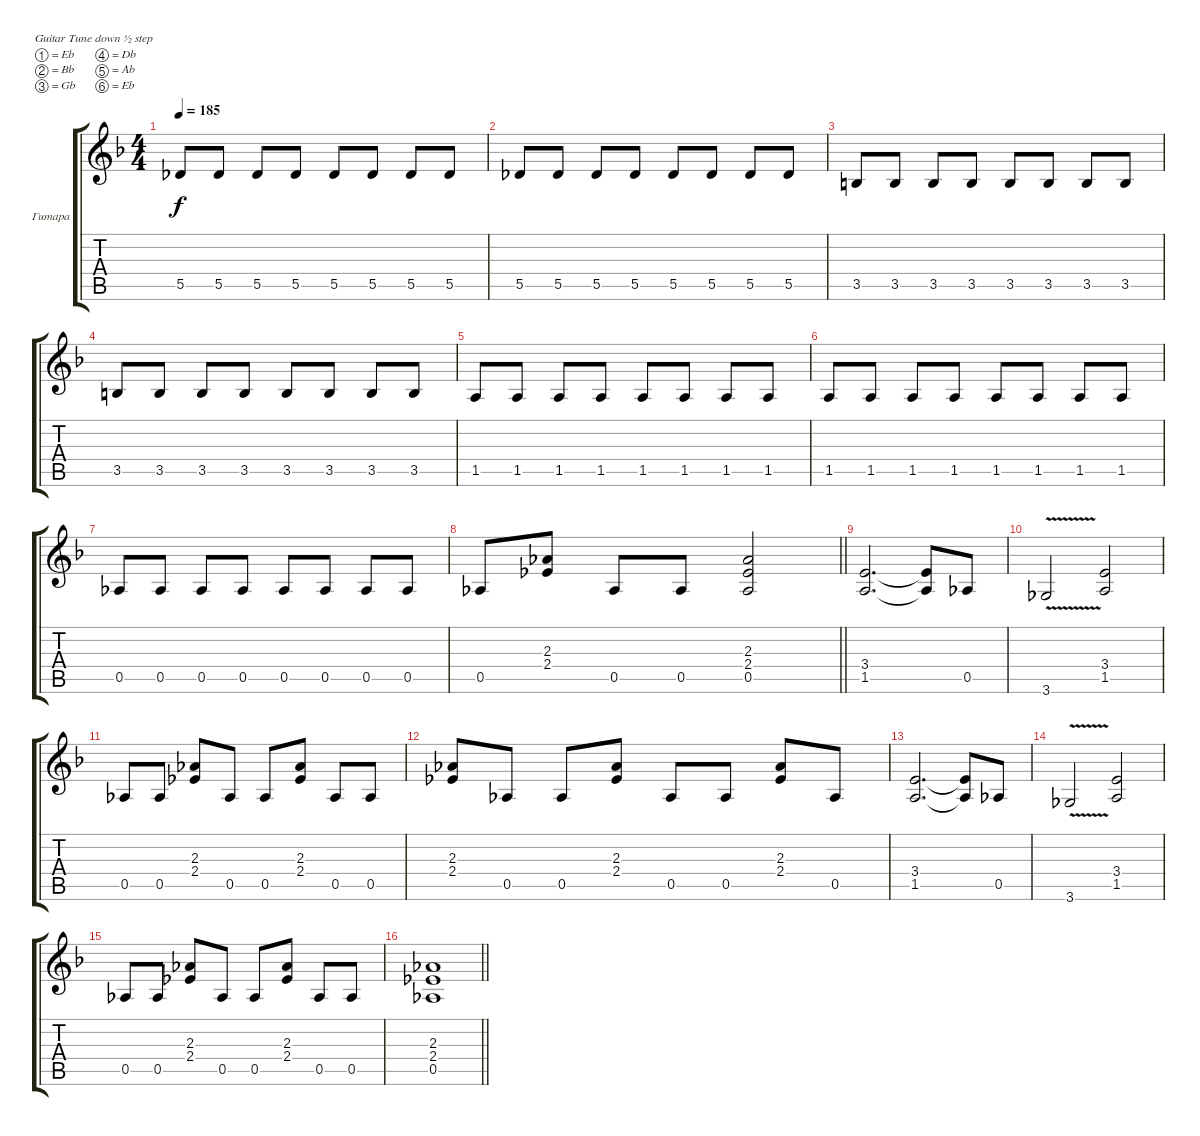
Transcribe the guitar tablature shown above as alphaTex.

\bracketExtendMode groupsimilarinstruments
\firstSystemTrackNameOrientation horizontal
\otherSystemsTrackNameOrientation horizontal
\track ("Владимир Холстинин" "Гитара") {instrument distortionguitar}
\staff {score tabs}
\tuning (Eb4 Bb3 Gb3 Db3 Ab2 Eb2)
\ts (4 4)
\tempo 185
\clef g2
\ks dminor
5.5.8{dy f} 5.5.8 5.5.8 5.5.8 5.5.8 5.5.8 5.5.8 5.5.8 |
5.5.8 5.5.8 5.5.8 5.5.8 5.5.8 5.5.8 5.5.8 5.5.8 |
3.5.8 3.5.8 3.5.8 3.5.8 3.5.8 3.5.8 3.5.8 3.5.8 |
3.5.8 3.5.8 3.5.8 3.5.8 3.5.8 3.5.8 3.5.8 3.5.8 |
1.5.8 1.5.8 1.5.8 1.5.8 1.5.8 1.5.8 1.5.8 1.5.8 |
1.5.8 1.5.8 1.5.8 1.5.8 1.5.8 1.5.8 1.5.8 1.5.8 |
0.5.8 0.5.8 0.5.8 0.5.8 0.5.8 0.5.8 0.5.8 0.5.8 |
\barLineRight lightlight
0.5.8 (2.3 2.4).8 0.5.8 0.5.8 (2.3 2.4 0.5).2 |
(3.4 1.5).2{d} (3.4{t} 1.5{t}).8 0.5.8 |
3.6{v}.2 (3.4 1.5).2 |
0.5.8 0.5.8 (2.3 2.4).8 0.5.8 0.5.8 (2.3 2.4).8 0.5.8 0.5.8 |
(2.3 2.4).8 0.5.8 0.5.8 (2.3 2.4).8 0.5.8 0.5.8 (2.3 2.4).8 0.5.8 |
(3.4 1.5).2{d} (3.4{t} 1.5{t}).8 0.5.8 |
3.6{v}.2 (3.4 1.5).2 |
0.5.8 0.5.8 (2.3 2.4).8 0.5.8 0.5.8 (2.3 2.4).8 0.5.8 0.5.8 |
\barLineRight lightlight
(2.3 2.4 0.5).1
